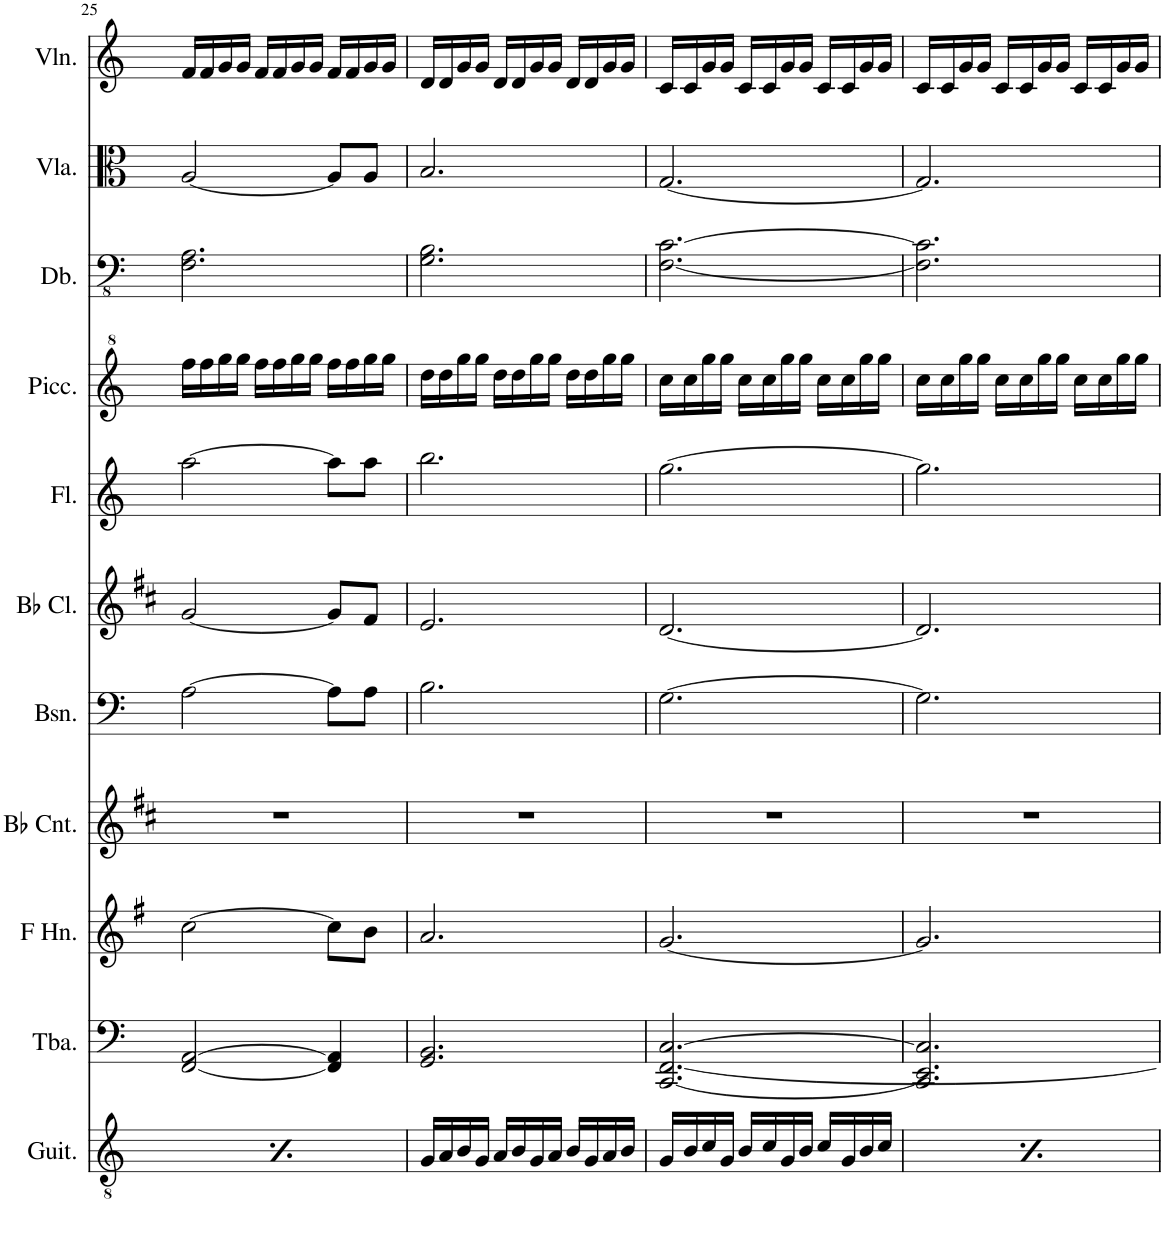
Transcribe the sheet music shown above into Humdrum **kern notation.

**kern	**kern	**kern	**kern	**kern	**kern	**kern	**kern	**kern	**kern	**kern
*part11	*part10	*part9	*part8	*part7	*part6	*part5	*part4	*part3	*part2	*part1
*staff11	*staff10	*staff9	*staff8	*staff7	*staff6	*staff5	*staff4	*staff3	*staff2	*staff1
*I"Acoustic Guitar	*I"Tuba	*I"Horn in F	*I"Bb Cornet	*I"Bassoon	*I"Bb Clarinet	*I"Flute	*I"Piccolo	*I"Double Bass	*I"Viola	*I"Violin
*I'Guit.	*I'Tba.	*	*I'Bb Cnt.	*I'Bsn.	*I'Bb Cl.	*I'Fl.	*I'Picc.	*I'Db.	*I'Vla.	*I'Vln.
!!LO:PB:g=z
*clefGv2	*clefF4	*clefG2	*clefG2	*clefF4	*clefG2	*clefG2	*clefG^2	*clefFv4	*clefC3	*clefG2
*	*	*Trd4c7	*Trd1c2	*	*Trd1c2	*	*Trd-7c-12	*Trd7c12	*	*
*k[]	*k[]	*k[f#]	*k[f#c#]	*k[]	*k[f#c#]	*k[]	*k[]	*k[]	*k[]	*k[]
*M3/4	*M3/4	*M3/4	*M3/4	*M3/4	*M3/4	*M3/4	*M3/4	*M3/4	*M3/4	*M3/4
=25	=25	=25	=25	=25	=25	=25	=25	=25	=25	=25
16G/LL	[2FF/ [2AA/	[2cc\	2.r	[2A\	[2g/	[2aa\	16fff\LL	2.FF\ 2.AA\	[2A/	16f/LL
16B/	.	.	.	.	.	.	16fff\	.	.	16f/
16c/	.	.	.	.	.	.	16ggg\	.	.	16g/
16G/JJ	.	.	.	.	.	.	16ggg\JJ	.	.	16g/JJ
16B/LL	.	.	.	.	.	.	16fff\LL	.	.	16f/LL
16c/	.	.	.	.	.	.	16fff\	.	.	16f/
16G/	.	.	.	.	.	.	16ggg\	.	.	16g/
16B/JJ	.	.	.	.	.	.	16ggg\JJ	.	.	16g/JJ
16c/LL	4FF/] 4AA/]	8cc\L]	.	8A\L]	8g/L]	8aa\L]	16fff\LL	.	8A/L]	16f/LL
16G/	.	.	.	.	.	.	16fff\	.	.	16f/
16B/	.	8b\J	.	8A\J	8f#/J	8aa\J	16ggg\	.	8A/J	16g/
16c/JJ	.	.	.	.	.	.	16ggg\JJ	.	.	16g/JJ
=26	=26	=26	=26	=26	=26	=26	=26	=26	=26	=26
16G/LL	2.GG/ 2.BB/	2.a/	2.r	2.B\	2.e/	2.bb\	16ddd\LL	2.GG\ 2.BB\	2.B/	16d/LL
16A/	.	.	.	.	.	.	16ddd\	.	.	16d/
16B/	.	.	.	.	.	.	16ggg\	.	.	16g/
16G/JJ	.	.	.	.	.	.	16ggg\JJ	.	.	16g/JJ
16A/LL	.	.	.	.	.	.	16ddd\LL	.	.	16d/LL
16B/	.	.	.	.	.	.	16ddd\	.	.	16d/
16G/	.	.	.	.	.	.	16ggg\	.	.	16g/
16A/JJ	.	.	.	.	.	.	16ggg\JJ	.	.	16g/JJ
16B/LL	.	.	.	.	.	.	16ddd\LL	.	.	16d/LL
16G/	.	.	.	.	.	.	16ddd\	.	.	16d/
16A/	.	.	.	.	.	.	16ggg\	.	.	16g/
16B/JJ	.	.	.	.	.	.	16ggg\JJ	.	.	16g/JJ
=27	=27	=27	=27	=27	=27	=27	=27	=27	=27	=27
16G/LL	[2.CC/ [2.FF/ [2.C/	[2.g/	2.r	[2.G\	[2.d/	[2.gg\	16ccc\LL	[2.FF\ [2.C\	[2.G/	16c/LL
16B/	.	.	.	.	.	.	16ccc\	.	.	16c/
16c/	.	.	.	.	.	.	16ggg\	.	.	16g/
16G/JJ	.	.	.	.	.	.	16ggg\JJ	.	.	16g/JJ
16B/LL	.	.	.	.	.	.	16ccc\LL	.	.	16c/LL
16c/	.	.	.	.	.	.	16ccc\	.	.	16c/
16G/	.	.	.	.	.	.	16ggg\	.	.	16g/
16B/JJ	.	.	.	.	.	.	16ggg\JJ	.	.	16g/JJ
16c/LL	.	.	.	.	.	.	16ccc\LL	.	.	16c/LL
16G/	.	.	.	.	.	.	16ccc\	.	.	16c/
16B/	.	.	.	.	.	.	16ggg\	.	.	16g/
16c/JJ	.	.	.	.	.	.	16ggg\JJ	.	.	16g/JJ
=28	=28	=28	=28	=28	=28	=28	=28	=28	=28	=28
16G/LL	2.CC/] 2.EE/ 2.C/]	2.g/]	2.r	2.G\]	2.d/]	2.gg\]	16ccc\LL	2.FF\] 2.C\]	2.G/]	16c/LL
16B/	.	.	.	.	.	.	16ccc\	.	.	16c/
16c/	.	.	.	.	.	.	16ggg\	.	.	16g/
16G/JJ	.	.	.	.	.	.	16ggg\JJ	.	.	16g/JJ
16B/LL	.	.	.	.	.	.	16ccc\LL	.	.	16c/LL
16c/	.	.	.	.	.	.	16ccc\	.	.	16c/
16G/	.	.	.	.	.	.	16ggg\	.	.	16g/
16B/JJ	.	.	.	.	.	.	16ggg\JJ	.	.	16g/JJ
16c/LL	.	.	.	.	.	.	16ccc\LL	.	.	16c/LL
16G/	.	.	.	.	.	.	16ccc\	.	.	16c/
16B/	.	.	.	.	.	.	16ggg\	.	.	16g/
16c/JJ	.	.	.	.	.	.	16ggg\JJ	.	.	16g/JJ
=	=	=	=	=	=	=	=	=	=	=
*-	*-	*-	*-	*-	*-	*-	*-	*-	*-	*-
